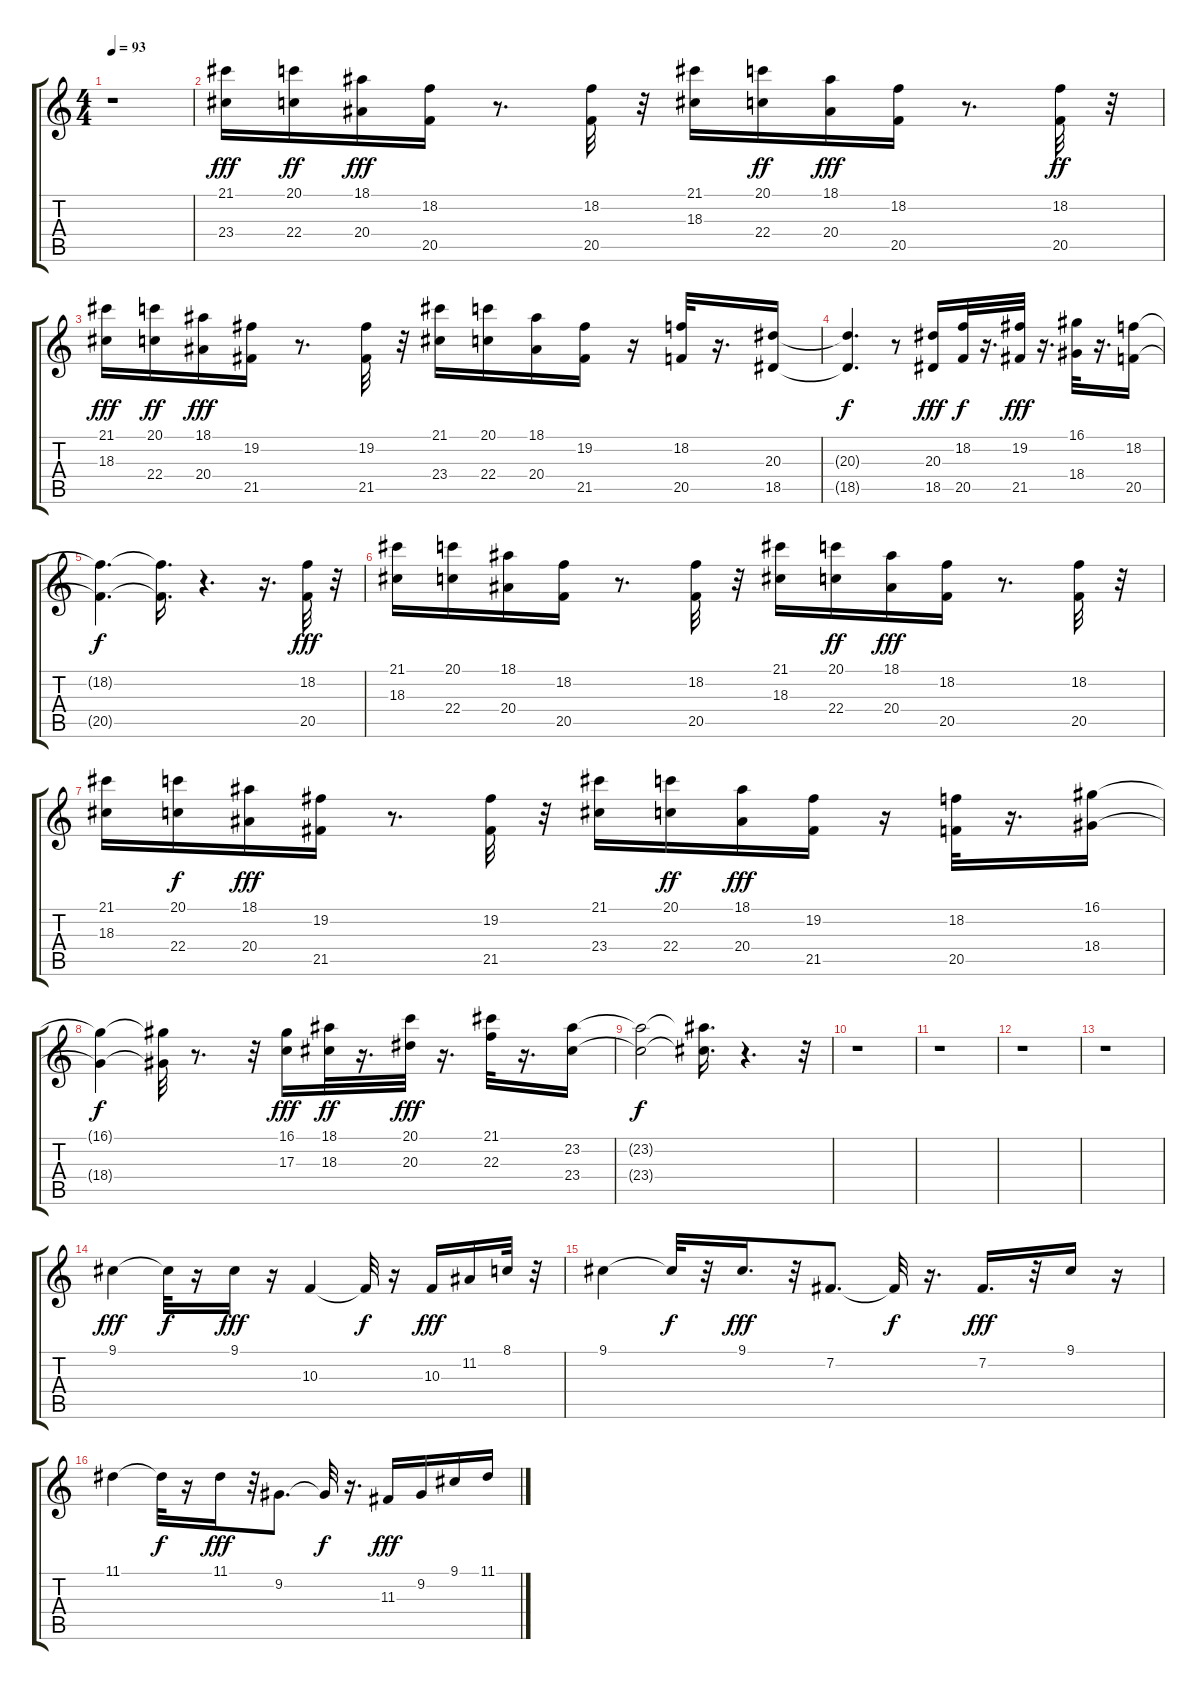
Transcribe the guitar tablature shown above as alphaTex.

\track "" {instrument electricgrandpiano}
\staff {score tabs}
\tuning (E4 B3 G3 D3 A2 E2) {hide}
\ts (4 4)
\tempo 93
\clef g2
\ks c
r.1{dy f} |
(21.1 23.4).16{dy fff} (20.1 22.4).16{dy ff} (18.1 20.4).16{dy fff} (18.2 20.5).16 r.8{d} (18.2 20.5).32 r.32 (21.1 18.3).16 (20.1 22.4).16{dy ff} (18.1 20.4).16{dy fff} (18.2 20.5).16 r.8{d} (18.2 20.5).32{dy ff} r.32 |
(21.1 18.3).16{dy fff} (20.1 22.4).16{dy ff} (18.1 20.4).16{dy fff} (19.2 21.5).16 r.8{d} (19.2 21.5).32 r.32 (21.1 23.4).16 (20.1 22.4).16 (18.1 20.4).16 (19.2 21.5).16 r.16 (18.2 20.5).32 r.16{d} (20.3 18.5).16 |
(20.3{t} 18.5{t}).4{d dy f} r.8 (20.3 18.5).16{dy fff} (18.2 20.5).32{dy f} r.16{d} (19.2 21.5).32{dy fff} r.16{d} (16.1 18.4).32 r.16{d} (18.2 20.5).16 |
(18.2{t} 20.5{t}).4{d dy f} (18.2{t} 20.5{t}).16{d} r.4{d} r.16{d} (18.2 20.5).32{dy fff} r.32 |
(21.1 18.3).16 (20.1 22.4).16 (18.1 20.4).16 (18.2 20.5).16 r.8{d} (18.2 20.5).32 r.32 (21.1 18.3).16 (20.1 22.4).16{dy ff} (18.1 20.4).16{dy fff} (18.2 20.5).16 r.8{d} (18.2 20.5).32 r.32 |
(21.1 18.3).16 (20.1 22.4).16{dy f} (18.1 20.4).16{dy fff} (19.2 21.5).16 r.8{d} (19.2 21.5).32 r.32 (21.1 23.4).16 (20.1 22.4).16{dy ff} (18.1 20.4).16{dy fff} (19.2 21.5).16 r.16 (18.2 20.5).32 r.16{d} (16.1 18.4).16 |
(16.1{t} 18.4{t}).4{dy f} (16.1{t} 18.4{t}).32 r.8{d} r.32 (16.1 17.3).16{dy fff} (18.1 18.3).32{dy ff} r.16{d} (20.1 20.3).32{dy fff} r.16{d} (21.1 22.3).32 r.16{d} (23.2 23.4).16 |
(23.2{t} 23.4{t}).2{dy f} (23.2{t} 23.4{t}).16{d} r.4{d} r.32 |
r.1 |
r.1 |
r.1 |
r.1 |
9.1.4{dy fff} 9.1{t}.32{dy f} r.16 9.1.16{dy fff} r.16 10.3.4 10.3{t}.32{dy f} r.16 10.3.16{dy fff} 11.2.16 8.1.32 r.32 |
9.1.4 9.1{t}.32{dy f} r.32 9.1.16{d dy fff} r.32 7.2.8{d} 7.2{t}.32{dy f} r.16{d} 7.2.16{d dy fff} r.32 9.1.16 r.16 |
11.1.4 11.1{t}.32{dy f} r.16 11.1.16{dy fff} r.32 9.2.8{d} 9.2{t}.32{dy f} r.16{d} 11.3.16{dy fff} 9.2.16 9.1.16 11.1.16
